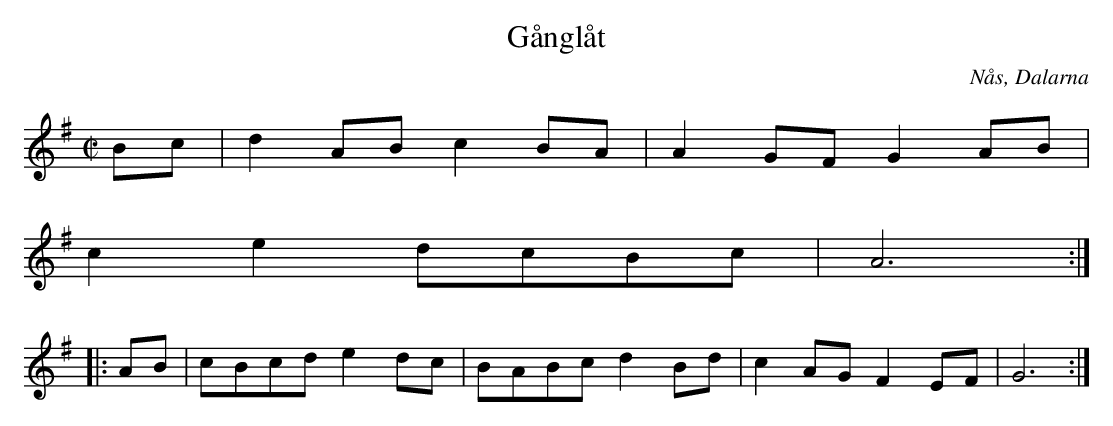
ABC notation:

X:1
T:Gånglåt
O:Nås, Dalarna
L:1/8
M:C|
K:G
Bc | d2 AB c2 BA | A2 GF G2 AB |$ c2 e2 dcBc | A6 ::$
AB | cBcd e2 dc | BABc d2 Bd | c2 AG F2 EF | G6:|]
